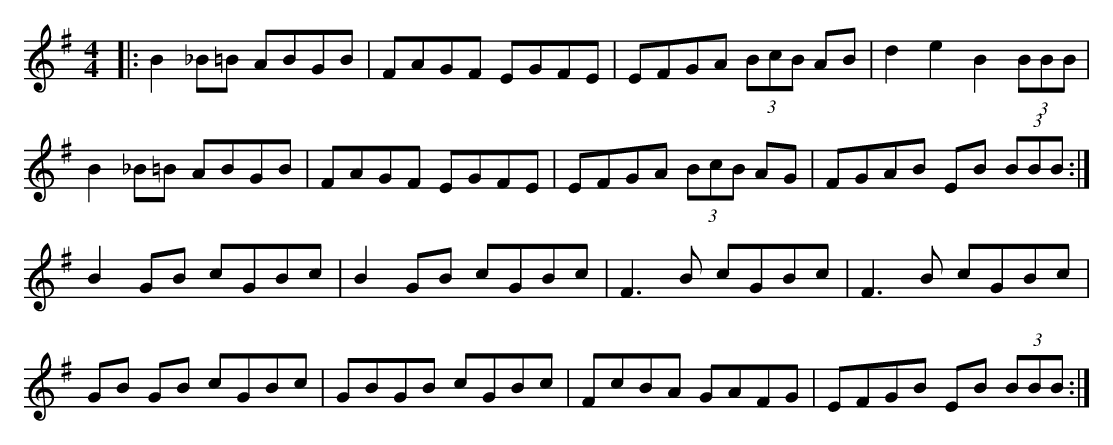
X:1
M:4/4
K:G
|:B2 _B=B ABGB|FAGF EGFE|EFGA (3 BcB AB|d2 e2 B2 (3BBB|
B2 _B=B ABGB|FAGF EGFE|EFGA (3 BcB AG|FGAB EB (3BBB:|
B2 GB cGBc|B2 GB cGBc|F3 B cGBc|F3 B cGBc|
GB GB cGBc|GBGB cGBc|FcBA GAFG|EFGB EB (3BBB:|
